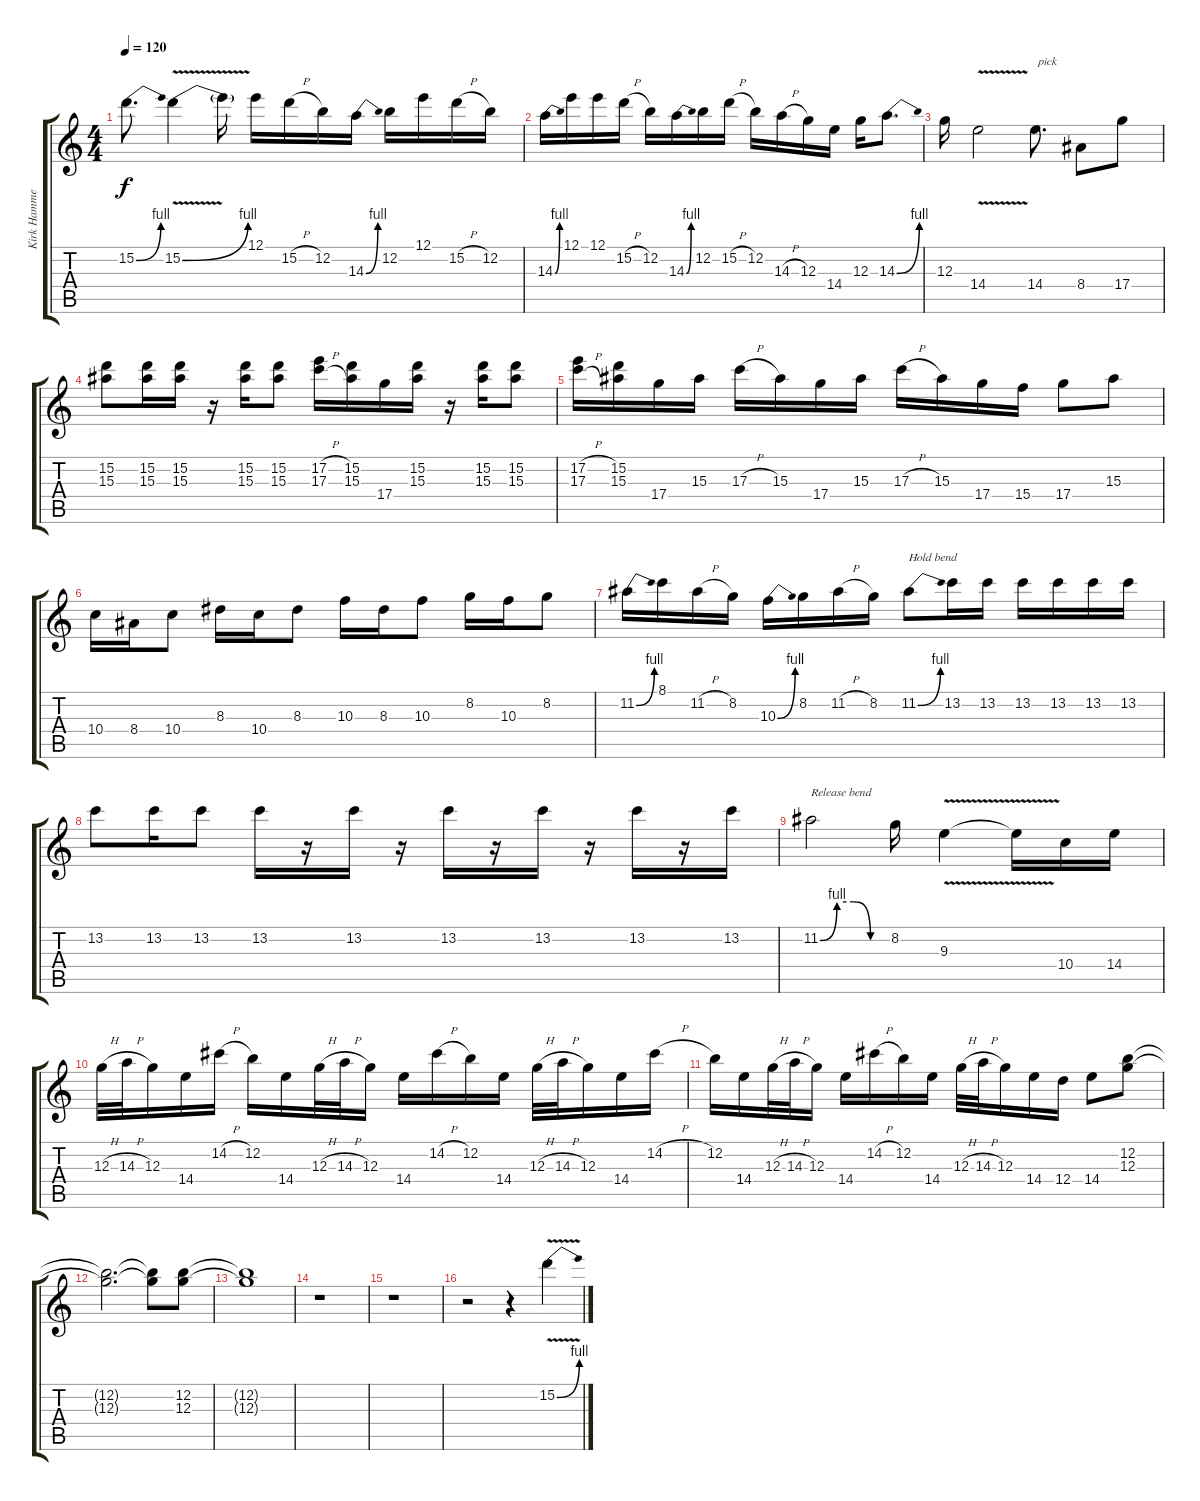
\track ("Kirk Hammett Lead" "Kirk Hamme") {instrument distortionguitar}
\staff {score tabs}
\tuning (E4 B3 G3 D3 A2 E2) {hide}
\ts (4 4)
\tempo 120
\clef g2
\ks c
15.2{be (bend 0 0 60 4)}.8{d dy f} 15.2{be (bend 0 0 60 4) v}.4 15.2{t}.16 12.1.16 15.2{h}.16 12.2.16 14.3{be (bend 0 0 60 4)}.16 12.2.16 12.1.16 15.2{h}.16 12.2.16 |
14.3{be (bend 0 0 60 4)}.16 12.1.16 12.1.16 15.2{h}.16 12.2.16 14.3{be (bend 0 0 60 4)}.16 12.2.16 15.2{h}.16 12.2.16 14.3{h}.16 12.3.16 14.4.16 12.3.16 14.3{be (bend 0 0 60 4)}.8{d} |
12.3.16 14.4{v}.2 14.4.8{d txt " pick"} 8.4.8 17.4.8 |
(15.2 15.3).8 (15.2 15.3).16 (15.2 15.3).16 r.16 (15.2 15.3).16 (15.2 15.3).8 (17.2{h} 17.3{h}).16 (15.2 15.3).16 17.4.16 (15.2 15.3).16 r.16 (15.2 15.3).16 (15.2 15.3).8 |
(17.2{h} 17.3{h}).16 (15.2 15.3).16 17.4.16 15.3.16 17.3{h}.16 15.3.16 17.4.16 15.3.16 17.3{h}.16 15.3.16 17.4.16 15.4.16 17.4.8 15.3.8 |
10.4.16 8.4.16 10.4.8 8.3.16 10.4.16 8.3.8 10.3.16 8.3.16 10.3.8 8.2.16 10.3.16 8.2.8 |
11.2{be (bend 0 0 60 4)}.16 8.1.16 11.2{h}.16 8.2.16 10.3{be (bend 0 0 60 4)}.16 8.2.16 11.2{h}.16 8.2.16 11.2{be (bend 0 0 60 4)}.8{txt "Hold bend"} 13.2.16 13.2.16 13.2.16 13.2.16 13.2.16 13.2.16 |
13.2.8 13.2.16 13.2.8 13.2.16 r.16 13.2.16 r.16 13.2.16 r.16 13.2.16 r.16 13.2.16 r.16 13.2.16 |
11.2{be (custom 0 0 15 4 30 4 45 0 60 0)}.2{txt "Release bend"} 8.2.16 9.3{v}.4 9.3{t}.16 10.4.16 14.4.16 |
12.3{h}.32 14.3{h}.32 12.3.16 14.4.16 14.2{h}.16 12.2.16 14.4.16 12.3{h}.32 14.3{h}.32 12.3.16 14.4.16 14.2{h}.16 12.2.16 14.4.16 12.3{h}.32 14.3{h}.32 12.3.16 14.4.16 14.2{h}.16 |
12.2.16 14.4.16 12.3{h}.32 14.3{h}.32 12.3.16 14.4.16 14.2{h}.16 12.2.16 14.4.16 12.3{h}.32 14.3{h}.32 12.3.16 14.4.16 12.4.16 14.4.8 (12.2 12.3).8 |
(12.2{t} 12.3{t}).2{d} (12.2{t} 12.3{t}).8 (12.2 12.3).8 |
(12.2{t} 12.3{t}).1 |
r.1 |
r.1 |
r.2 r.4 15.2{be (bend 0 0 60 4) v}.4
